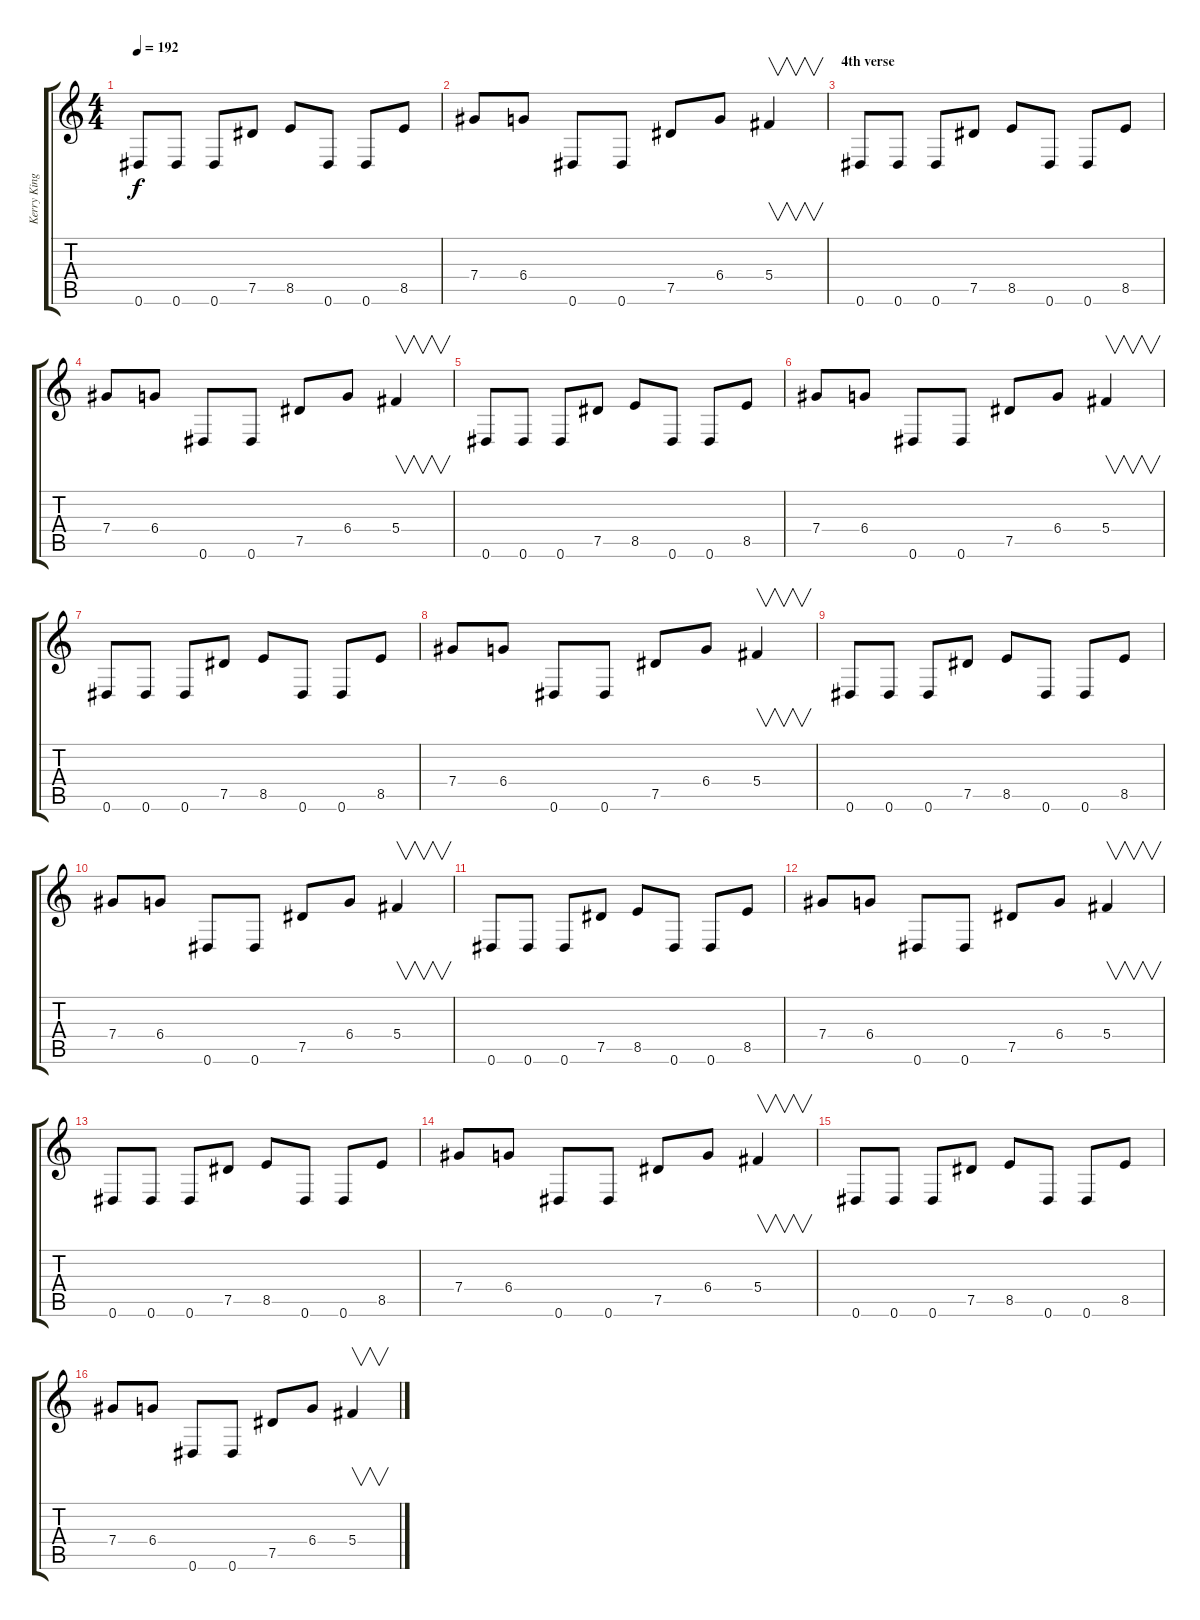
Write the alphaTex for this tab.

\track ("Kerry King" "Kerry King") {instrument distortionguitar}
\staff {score tabs}
\tuning (Eb4 Bb3 Gb3 Db3 Ab2 Eb2) {hide}
\ts (4 4)
\tempo 192
\clef g2
\ks c
0.6.8{dy f} 0.6.8 0.6.8 7.5.8 8.5.8 0.6.8 0.6.8 8.5.8 |
7.4.8 6.4.8 0.6.8 0.6.8 7.5.8 6.4.8 5.4.4{v} |
\section ("" "4th verse")
0.6.8 0.6.8 0.6.8 7.5.8 8.5.8 0.6.8 0.6.8 8.5.8 |
7.4.8 6.4.8 0.6.8 0.6.8 7.5.8 6.4.8 5.4.4{v} |
0.6.8 0.6.8 0.6.8 7.5.8 8.5.8 0.6.8 0.6.8 8.5.8 |
7.4.8 6.4.8 0.6.8 0.6.8 7.5.8 6.4.8 5.4.4{v} |
0.6.8 0.6.8 0.6.8 7.5.8 8.5.8 0.6.8 0.6.8 8.5.8 |
7.4.8 6.4.8 0.6.8 0.6.8 7.5.8 6.4.8 5.4.4{v} |
0.6.8 0.6.8 0.6.8 7.5.8 8.5.8 0.6.8 0.6.8 8.5.8 |
7.4.8 6.4.8 0.6.8 0.6.8 7.5.8 6.4.8 5.4.4{v} |
0.6.8 0.6.8 0.6.8 7.5.8 8.5.8 0.6.8 0.6.8 8.5.8 |
7.4.8 6.4.8 0.6.8 0.6.8 7.5.8 6.4.8 5.4.4{v} |
0.6.8 0.6.8 0.6.8 7.5.8 8.5.8 0.6.8 0.6.8 8.5.8 |
7.4.8 6.4.8 0.6.8 0.6.8 7.5.8 6.4.8 5.4.4{v} |
0.6.8 0.6.8 0.6.8 7.5.8 8.5.8 0.6.8 0.6.8 8.5.8 |
7.4.8 6.4.8 0.6.8 0.6.8 7.5.8 6.4.8 5.4.4{v}
